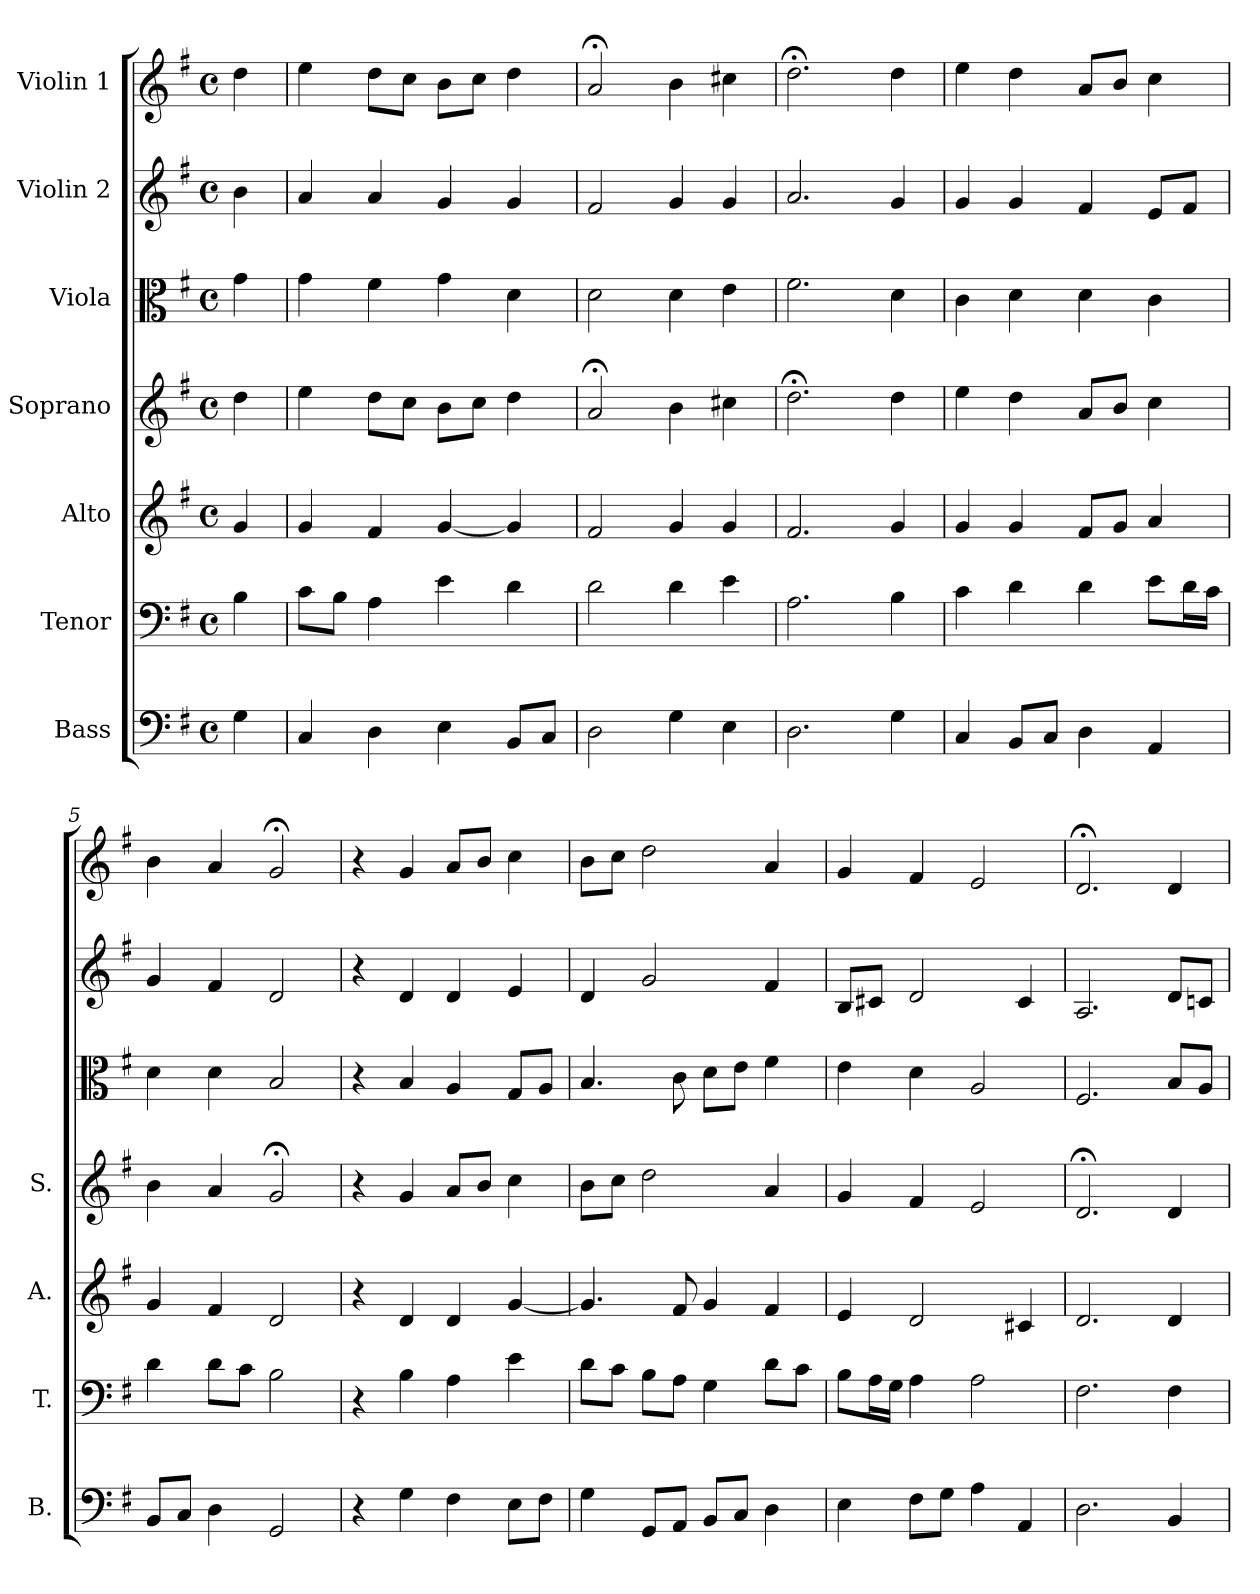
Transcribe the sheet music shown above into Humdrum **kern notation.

**kern	**kern	**kern	**kern	**kern	**kern	**kern
*part7	*part6	*part5	*part4	*part3	*part2	*part1
*staff7	*staff6	*staff5	*staff4	*staff3	*staff2	*staff1
*I"Bass	*I"Tenor	*I"Alto	*I"Soprano	*I"Viola	*I"Violin 2	*I"Violin 1
*I'B.	*I'T.	*I'A.	*I'S.	*	*	*
*clefF4	*clefF4	*clefG2	*clefG2	*clefC3	*clefG2	*clefG2
*k[f#]	*k[f#]	*k[f#]	*k[f#]	*k[f#]	*k[f#]	*k[f#]
*G:	*G:	*G:	*G:	*G:	*G:	*G:
*M4/4	*M4/4	*M4/4	*M4/4	*M4/4	*M4/4	*M4/4
*met(c)	*met(c)	*met(c)	*met(c)	*met(c)	*met(c)	*met(c)
*MM104	*MM104	*MM104	*MM104	*MM104	*MM104	*MM104
=	=	=	=	=	=	=
4G\	4B\	4g/	4dd\	4g\	4b\	4dd\
=1	=1	=1	=1	=1	=1	=1
4C/	8c\L	4g/	4ee\	4g\	4a/	4ee\
.	8B\J	.	.	.	.	.
4D\	4A\	4f#/	8dd\L	4f#\	4a/	8dd\L
.	.	.	8cc\J	.	.	8cc\J
4E\	4e\	[4g/	8b\L	4g\	4g/	8b\L
.	.	.	8cc\J	.	.	8cc\J
8BB/L	4d\	4g/]	4dd\	4d\	4g/	4dd\
8C/J	.	.	.	.	.	.
=2	=2	=2	=2	=2	=2	=2
2D\	2d\	2f#/	2a;</	2d\	2f#/	2a;</
4G\	4d\	4g/	4b\	4d\	4g/	4b\
4E\	4e\	4g/	4cc#X\	4e\	4g/	4cc#X\
=3	=3	=3	=3	=3	=3	=3
2.D\	2.A\	2.f#/	2.dd;<\	2.f#\	2.a/	2.dd;<\
4G\	4B\	4g/	4dd\	4d\	4g/	4dd\
=4	=4	=4	=4	=4	=4	=4
4C/	4c\	4g/	4ee\	4c\	4g/	4ee\
8BB/L	4d\	4g/	4dd\	4d\	4g/	4dd\
8C/J	.	.	.	.	.	.
4D\	4d\	8f#/L	8a/L	4d\	4f#/	8a/L
.	.	8g/J	8b/J	.	.	8b/J
4AA/	8e\L	4a/	4cc\	4c\	8e/L	4cc\
.	16d\L	.	.	.	8f#/J	.
.	16c\JJ	.	.	.	.	.
!!LO:PB:g=z
=5	=5	=5	=5	=5	=5	=5
8BB/L	4d\	4g/	4b\	4d\	4g/	4b\
8C/J	.	.	.	.	.	.
4D\	8d\L	4f#/	4a/	4d\	4f#/	4a/
.	8c\J	.	.	.	.	.
2GG/	2B\	2d/	2g;</	2B/	2d/	2g;</
=6	=6	=6	=6	=6	=6	=6
4r	4r	4r	4r	4r	4r	4r
4G\	4B\	4d/	4g/	4B/	4d/	4g/
4F#\	4A\	4d/	8a/L	4A/	4d/	8a/L
.	.	.	8b/J	.	.	8b/J
8E\L	4e\	[4g/	4cc\	8G/L	4e/	4cc\
8F#\J	.	.	.	8A/J	.	.
=7	=7	=7	=7	=7	=7	=7
4G\	8d\L	4.g/]	8b\L	4.B/	4d/	8b\L
.	8c\J	.	8cc\J	.	.	8cc\J
8GG/L	8B\L	.	2dd\	.	2g/	2dd\
8AA/J	8A\J	8f#/	.	8c\	.	.
8BB/L	4G\	4g/	.	8d\L	.	.
8C/J	.	.	.	8e\J	.	.
4D\	8d\L	4f#/	4a/	4f#\	4f#/	4a/
.	8c\J	.	.	.	.	.
=8	=8	=8	=8	=8	=8	=8
4E\	8B\L	4e/	4g/	4e\	8B/L	4g/
.	16A\L	.	.	.	8c#X/J	.
.	16G\JJ	.	.	.	.	.
8F#\L	4A\	2d/	4f#/	4d\	2d/	4f#/
8G\J	.	.	.	.	.	.
4A\	2A\	.	2e/	2A/	.	2e/
4AA/	.	4c#X/	.	.	4c#/	.
=9	=9	=9	=9	=9	=9	=9
2.D\	2.F#\	2.d/	2.d;</	2.F#/	2.A/	2.d;</
4BB/	4F#\	4d/	4d/	8B/L	8d/L	4d/
.	.	.	.	8A/J	8cn/J	.
=	=	=	=	=	=	=
*-	*-	*-	*-	*-	*-	*-
